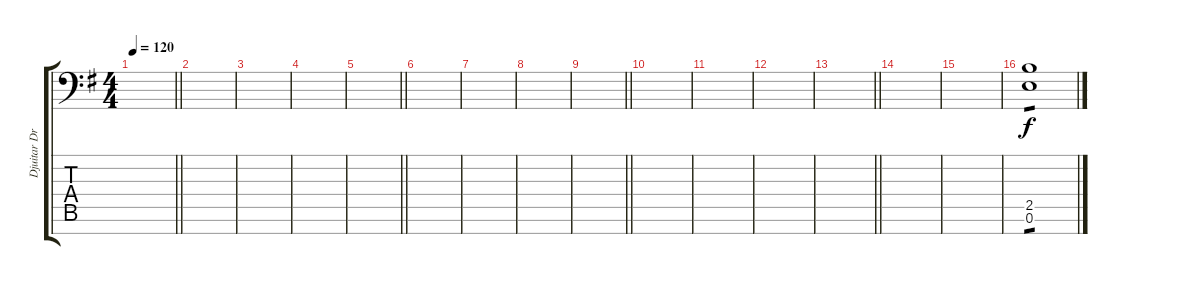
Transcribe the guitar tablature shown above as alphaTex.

\track ("Djuitar Dropped A" "Djuitar Dr") {instrument distortionguitar}
\staff {score tabs}
\tuning (E4 B3 G3 D3 A2 E2 A1) {hide}
\ts (4 4)
\tempo 120
\clef f4
\barLineRight lightlight
\ks eminor
|
|
|
|
\barLineRight lightlight
|
|
|
|
\barLineRight lightlight
|
\section ("" "")
|
|
|
\barLineRight lightlight
|
|
|
(2.5 0.6).1{tp 1 volume 16}
